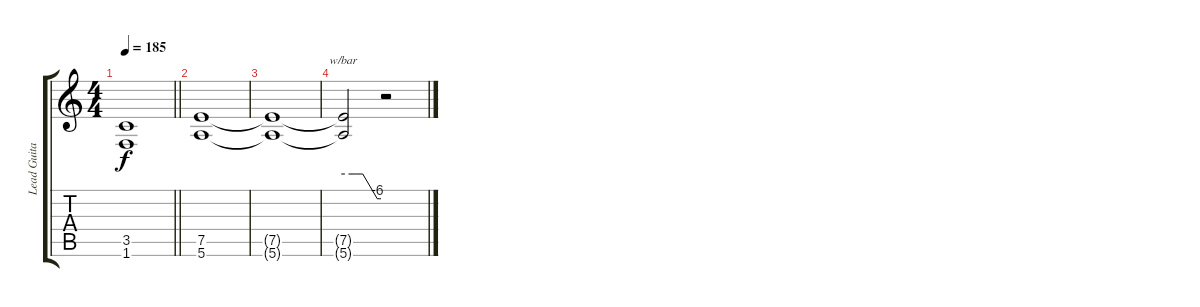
\track ("Lead Guitar" "Lead Guita") {instrument distortionguitar}
\staff {score tabs}
\tuning (E4 B3 G3 D3 A2 E2) {hide}
\ts (4 4)
\tempo 185
\clef g2
\barLineRight lightlight
\ks c
(3.5 1.6).1{dy f} |
(7.5 5.6).1 |
(7.5{t} 5.6{t}).1 |
(7.5{t} 5.6{t}).2{tbe (custom default 0 0 14 0 19 0 22 0 25 0 27 0 31 0 54 -24 57 -24 60 -24)} r.2
